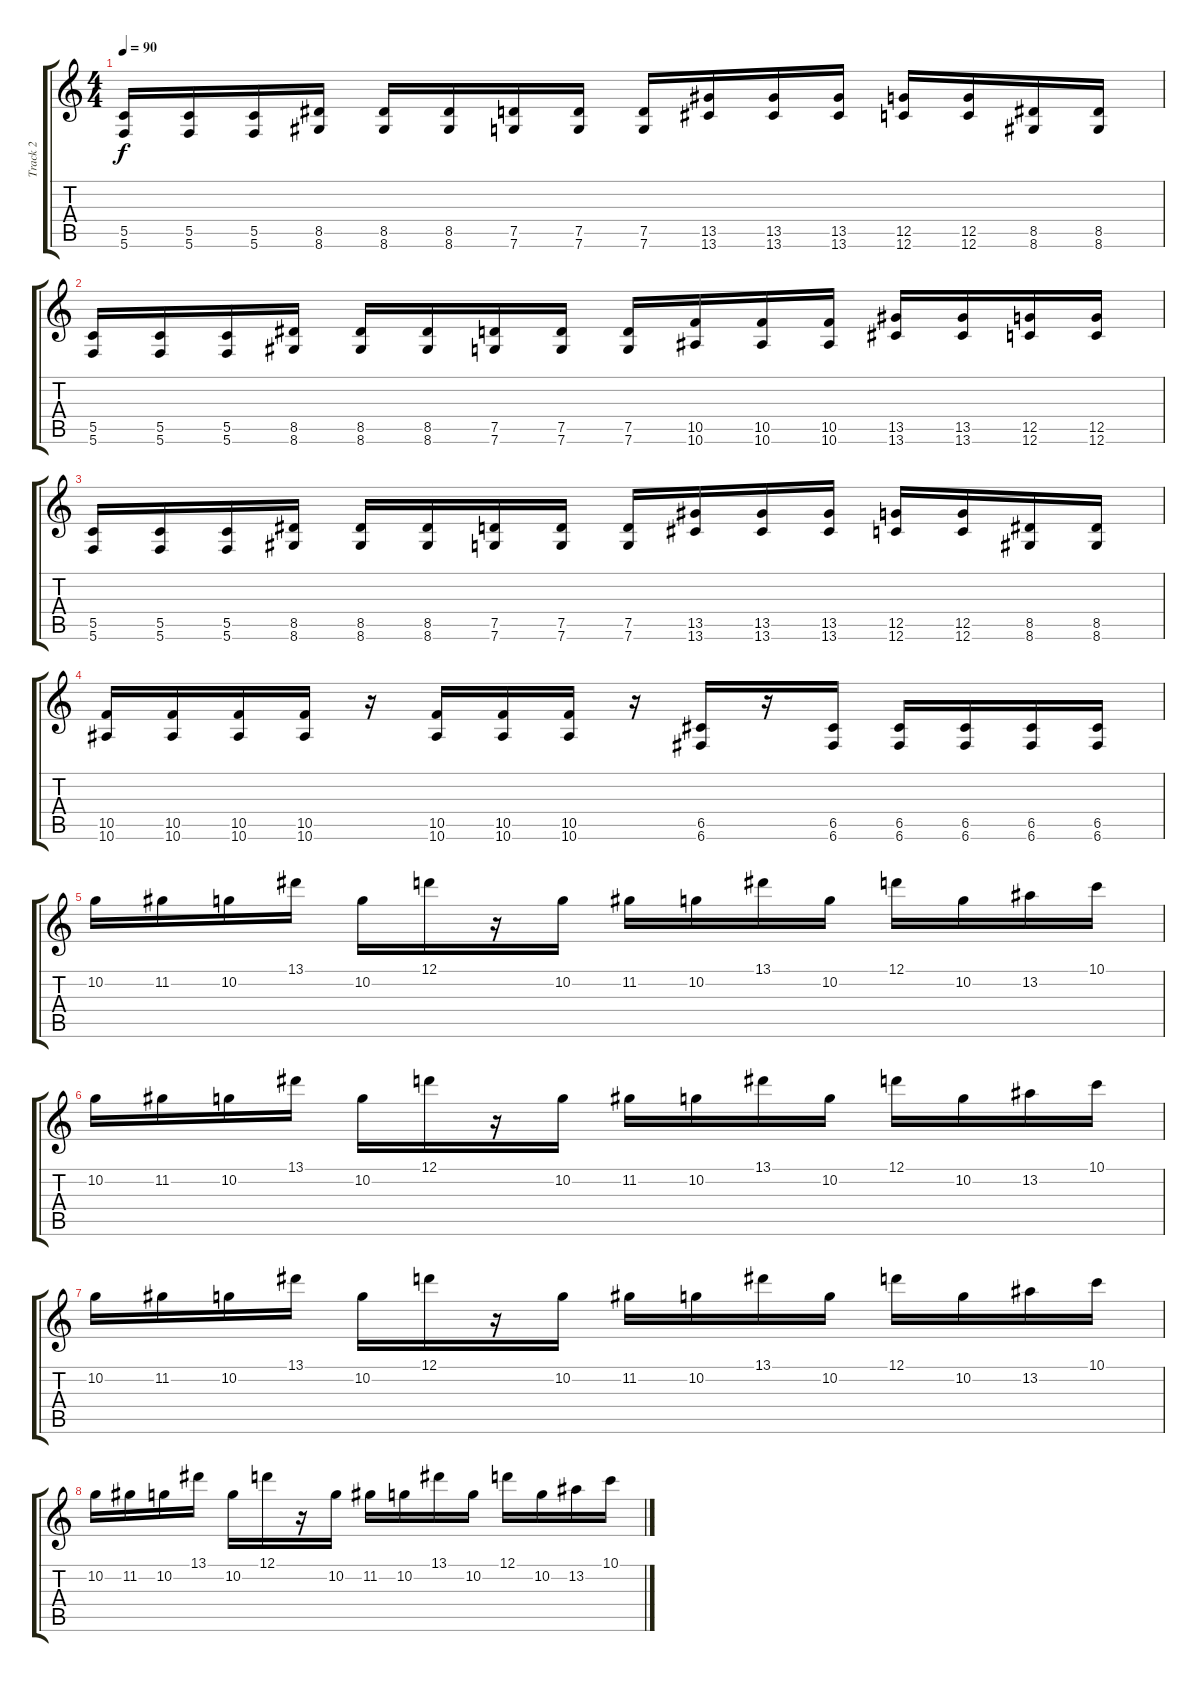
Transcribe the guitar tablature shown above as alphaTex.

\track ("Track 2" "Track 2") {instrument distortionguitar}
\staff {score tabs}
\tuning (D4 A3 F3 C3 G2 C2) {hide}
\ts (4 4)
\tempo 90
\clef g2
\ks c
(5.5 5.6).16{dy f} (5.5 5.6).16 (5.5 5.6).16 (8.5 8.6).16 (8.5 8.6).16 (8.5 8.6).16 (7.5 7.6).16 (7.5 7.6).16 (7.5 7.6).16 (13.5 13.6).16 (13.5 13.6).16 (13.5 13.6).16 (12.5 12.6).16 (12.5 12.6).16 (8.5 8.6).16 (8.5 8.6).16 |
(5.5 5.6).16 (5.5 5.6).16 (5.5 5.6).16 (8.5 8.6).16 (8.5 8.6).16 (8.5 8.6).16 (7.5 7.6).16 (7.5 7.6).16 (7.5 7.6).16 (10.5 10.6).16 (10.5 10.6).16 (10.5 10.6).16 (13.5 13.6).16 (13.5 13.6).16 (12.5 12.6).16 (12.5 12.6).16 |
(5.5 5.6).16 (5.5 5.6).16 (5.5 5.6).16 (8.5 8.6).16 (8.5 8.6).16 (8.5 8.6).16 (7.5 7.6).16 (7.5 7.6).16 (7.5 7.6).16 (13.5 13.6).16 (13.5 13.6).16 (13.5 13.6).16 (12.5 12.6).16 (12.5 12.6).16 (8.5 8.6).16 (8.5 8.6).16 |
(10.5 10.6).16 (10.5 10.6).16 (10.5 10.6).16 (10.5 10.6).16 r.16 (10.5 10.6).16 (10.5 10.6).16 (10.5 10.6).16 r.16 (6.5 6.6).16 r.16 (6.5 6.6).16 (6.5 6.6).16 (6.5 6.6).16 (6.5 6.6).16 (6.5 6.6).16 |
10.2.16{volume 8 balance 1} 11.2.16 10.2.16 13.1.16 10.2.16 12.1.16 r.16 10.2.16 11.2.16 10.2.16 13.1.16 10.2.16 12.1.16 10.2.16 13.2.16 10.1.16 |
10.2.16 11.2.16 10.2.16 13.1.16 10.2.16 12.1.16 r.16 10.2.16 11.2.16 10.2.16 13.1.16 10.2.16 12.1.16 10.2.16 13.2.16 10.1.16 |
10.2.16 11.2.16 10.2.16 13.1.16 10.2.16 12.1.16 r.16 10.2.16 11.2.16 10.2.16 13.1.16 10.2.16 12.1.16 10.2.16 13.2.16 10.1.16 |
10.2.16 11.2.16 10.2.16 13.1.16 10.2.16 12.1.16 r.16 10.2.16 11.2.16 10.2.16 13.1.16 10.2.16 12.1.16 10.2.16 13.2.16 10.1.16
